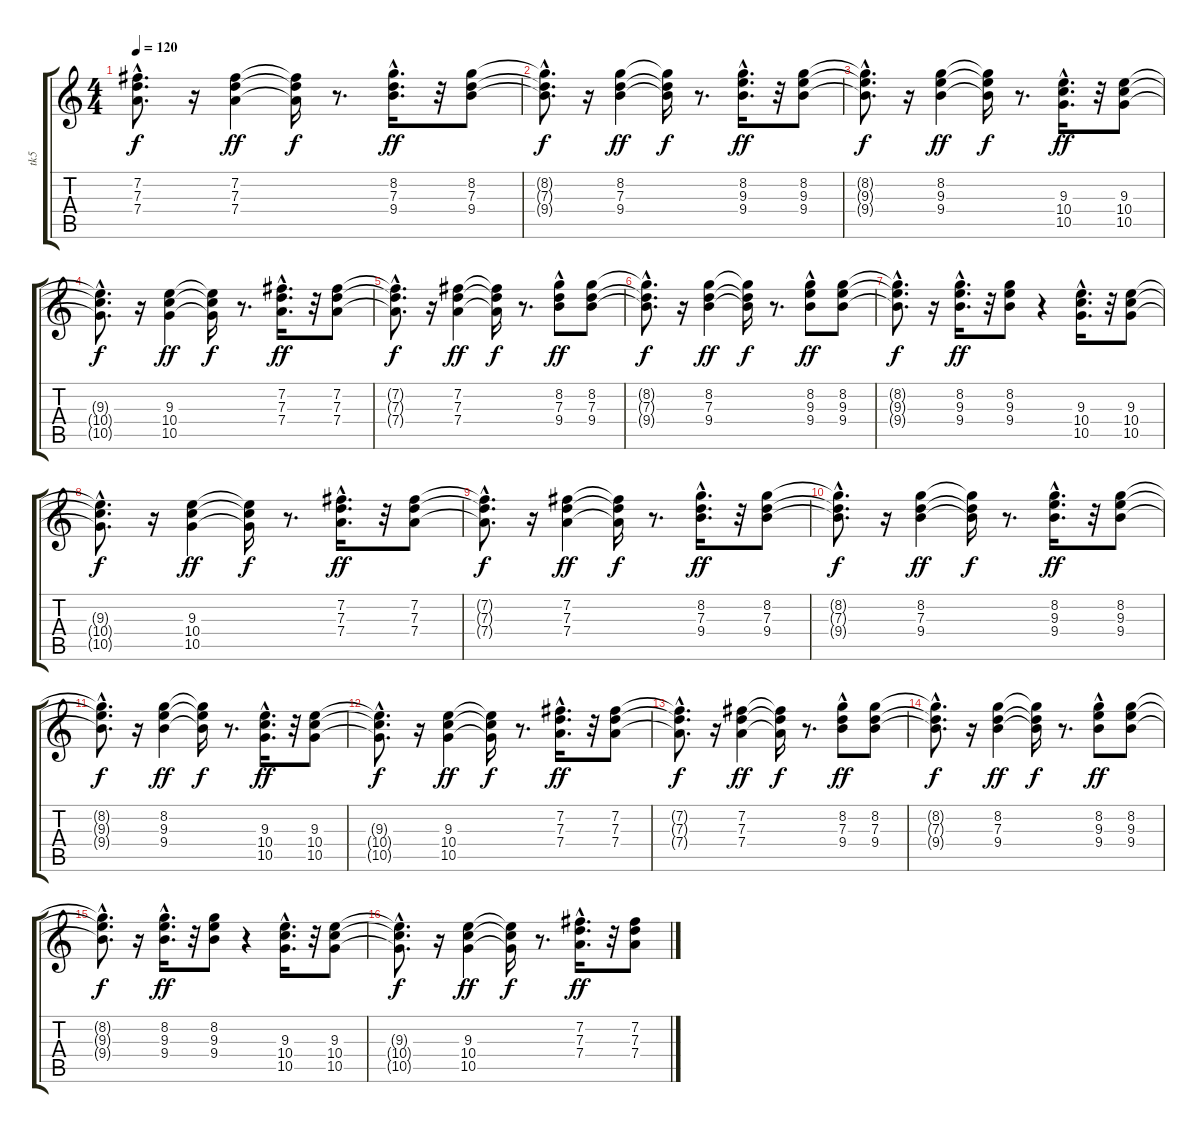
\track ("tk5" "tk5") {instrument acousticguitarsteel}
\staff {score tabs}
\tuning (E4 B3 G3 D3 A2 E2) {hide}
\ts (4 4)
\tempo 120
\clef g2
\ks c
(7.2{hac t} 7.3{hac t} 7.4{hac t}).8{d dy f} r.16 (7.2 7.3 7.4).4{dy ff} (7.2{t} 7.3{t} 7.4{t}).16{dy f} r.8{d} (8.2{hac} 7.3{hac} 9.4{hac}).16{d dy ff} r.32 (8.2 7.3 9.4).8 |
(8.2{hac t} 7.3{hac t} 9.4{hac t}).8{d dy f} r.16 (8.2 7.3 9.4).4{dy ff} (8.2{t} 7.3{t} 9.4{t}).16{dy f} r.8{d} (8.2{hac} 9.3{hac} 9.4{hac}).16{d dy ff} r.32 (8.2 9.3 9.4).8 |
(8.2{hac t} 9.3{hac t} 9.4{hac t}).8{d dy f} r.16 (8.2 9.3 9.4).4{dy ff} (8.2{t} 9.3{t} 9.4{t}).16{dy f} r.8{d} (9.3{hac} 10.4{hac} 10.5{hac}).16{d dy ff} r.32 (9.3 10.4 10.5).8 |
(9.3{hac t} 10.4{hac t} 10.5{hac t}).8{d dy f} r.16 (9.3 10.4 10.5).4{dy ff} (9.3{t} 10.4{t} 10.5{t}).16{dy f} r.8{d} (7.2{hac} 7.3{hac} 7.4{hac}).16{d dy ff} r.32 (7.2 7.3 7.4).8 |
(7.2{hac t} 7.3{hac t} 7.4{hac t}).8{d dy f} r.16 (7.2 7.3 7.4).4{dy ff} (7.2{t} 7.3{t} 7.4{t}).16{dy f} r.8{d} (8.2 7.3 9.4{hac}).8{dy ff} (8.2 7.3 9.4).8 |
(8.2{hac t} 7.3{hac t} 9.4{hac t}).8{d dy f} r.16 (8.2 7.3 9.4).4{dy ff} (8.2{t} 7.3{t} 9.4{t}).16{dy f} r.8{d} (8.2{hac} 9.3{hac} 9.4).8{dy ff} (8.2 9.3 9.4).8 |
(8.2{hac t} 9.3{hac t} 9.4{hac t}).8{d dy f} r.16 (8.2{hac} 9.3{hac} 9.4{hac}).16{d dy ff} r.32 (8.2 9.3 9.4).8 r.4 (9.3{hac} 10.4{hac} 10.5{hac}).16{d} r.32 (9.3 10.4 10.5).8 |
(9.3{hac t} 10.4{hac t} 10.5{hac t}).8{d dy f} r.16 (9.3 10.4 10.5).4{dy ff} (9.3{t} 10.4{t} 10.5{t}).16{dy f} r.8{d} (7.2{hac} 7.3{hac} 7.4{hac}).16{d dy ff} r.32 (7.2 7.3 7.4).8 |
(7.2{hac t} 7.3{hac t} 7.4{hac t}).8{d dy f} r.16 (7.2 7.3 7.4).4{dy ff} (7.2{t} 7.3{t} 7.4{t}).16{dy f} r.8{d} (8.2{hac} 7.3{hac} 9.4{hac}).16{d dy ff} r.32 (8.2 7.3 9.4).8 |
(8.2{hac t} 7.3{hac t} 9.4{hac t}).8{d dy f} r.16 (8.2 7.3 9.4).4{dy ff} (8.2{t} 7.3{t} 9.4{t}).16{dy f} r.8{d} (8.2{hac} 9.3{hac} 9.4{hac}).16{d dy ff} r.32 (8.2 9.3 9.4).8 |
(8.2{hac t} 9.3{hac t} 9.4{hac t}).8{d dy f} r.16 (8.2 9.3 9.4).4{dy ff} (8.2{t} 9.3{t} 9.4{t}).16{dy f} r.8{d} (9.3{hac} 10.4{hac} 10.5{hac}).16{d dy ff} r.32 (9.3 10.4 10.5).8 |
(9.3{hac t} 10.4{hac t} 10.5{hac t}).8{d dy f} r.16 (9.3 10.4 10.5).4{dy ff} (9.3{t} 10.4{t} 10.5{t}).16{dy f} r.8{d} (7.2{hac} 7.3{hac} 7.4{hac}).16{d dy ff} r.32 (7.2 7.3 7.4).8 |
(7.2{hac t} 7.3{hac t} 7.4{hac t}).8{d dy f} r.16 (7.2 7.3 7.4).4{dy ff} (7.2{t} 7.3{t} 7.4{t}).16{dy f} r.8{d} (8.2 7.3 9.4{hac}).8{dy ff} (8.2 7.3 9.4).8 |
(8.2{hac t} 7.3{hac t} 9.4{hac t}).8{d dy f} r.16 (8.2 7.3 9.4).4{dy ff} (8.2{t} 7.3{t} 9.4{t}).16{dy f} r.8{d} (8.2{hac} 9.3{hac} 9.4).8{dy ff} (8.2 9.3 9.4).8 |
(8.2{hac t} 9.3{hac t} 9.4{hac t}).8{d dy f} r.16 (8.2{hac} 9.3{hac} 9.4{hac}).16{d dy ff} r.32 (8.2 9.3 9.4).8 r.4 (9.3{hac} 10.4{hac} 10.5{hac}).16{d} r.32 (9.3 10.4 10.5).8 |
(9.3{hac t} 10.4{hac t} 10.5{hac t}).8{d dy f} r.16 (9.3 10.4 10.5).4{dy ff} (9.3{t} 10.4{t} 10.5{t}).16{dy f} r.8{d} (7.2{hac} 7.3{hac} 7.4{hac}).16{d dy ff} r.32 (7.2 7.3 7.4).8
